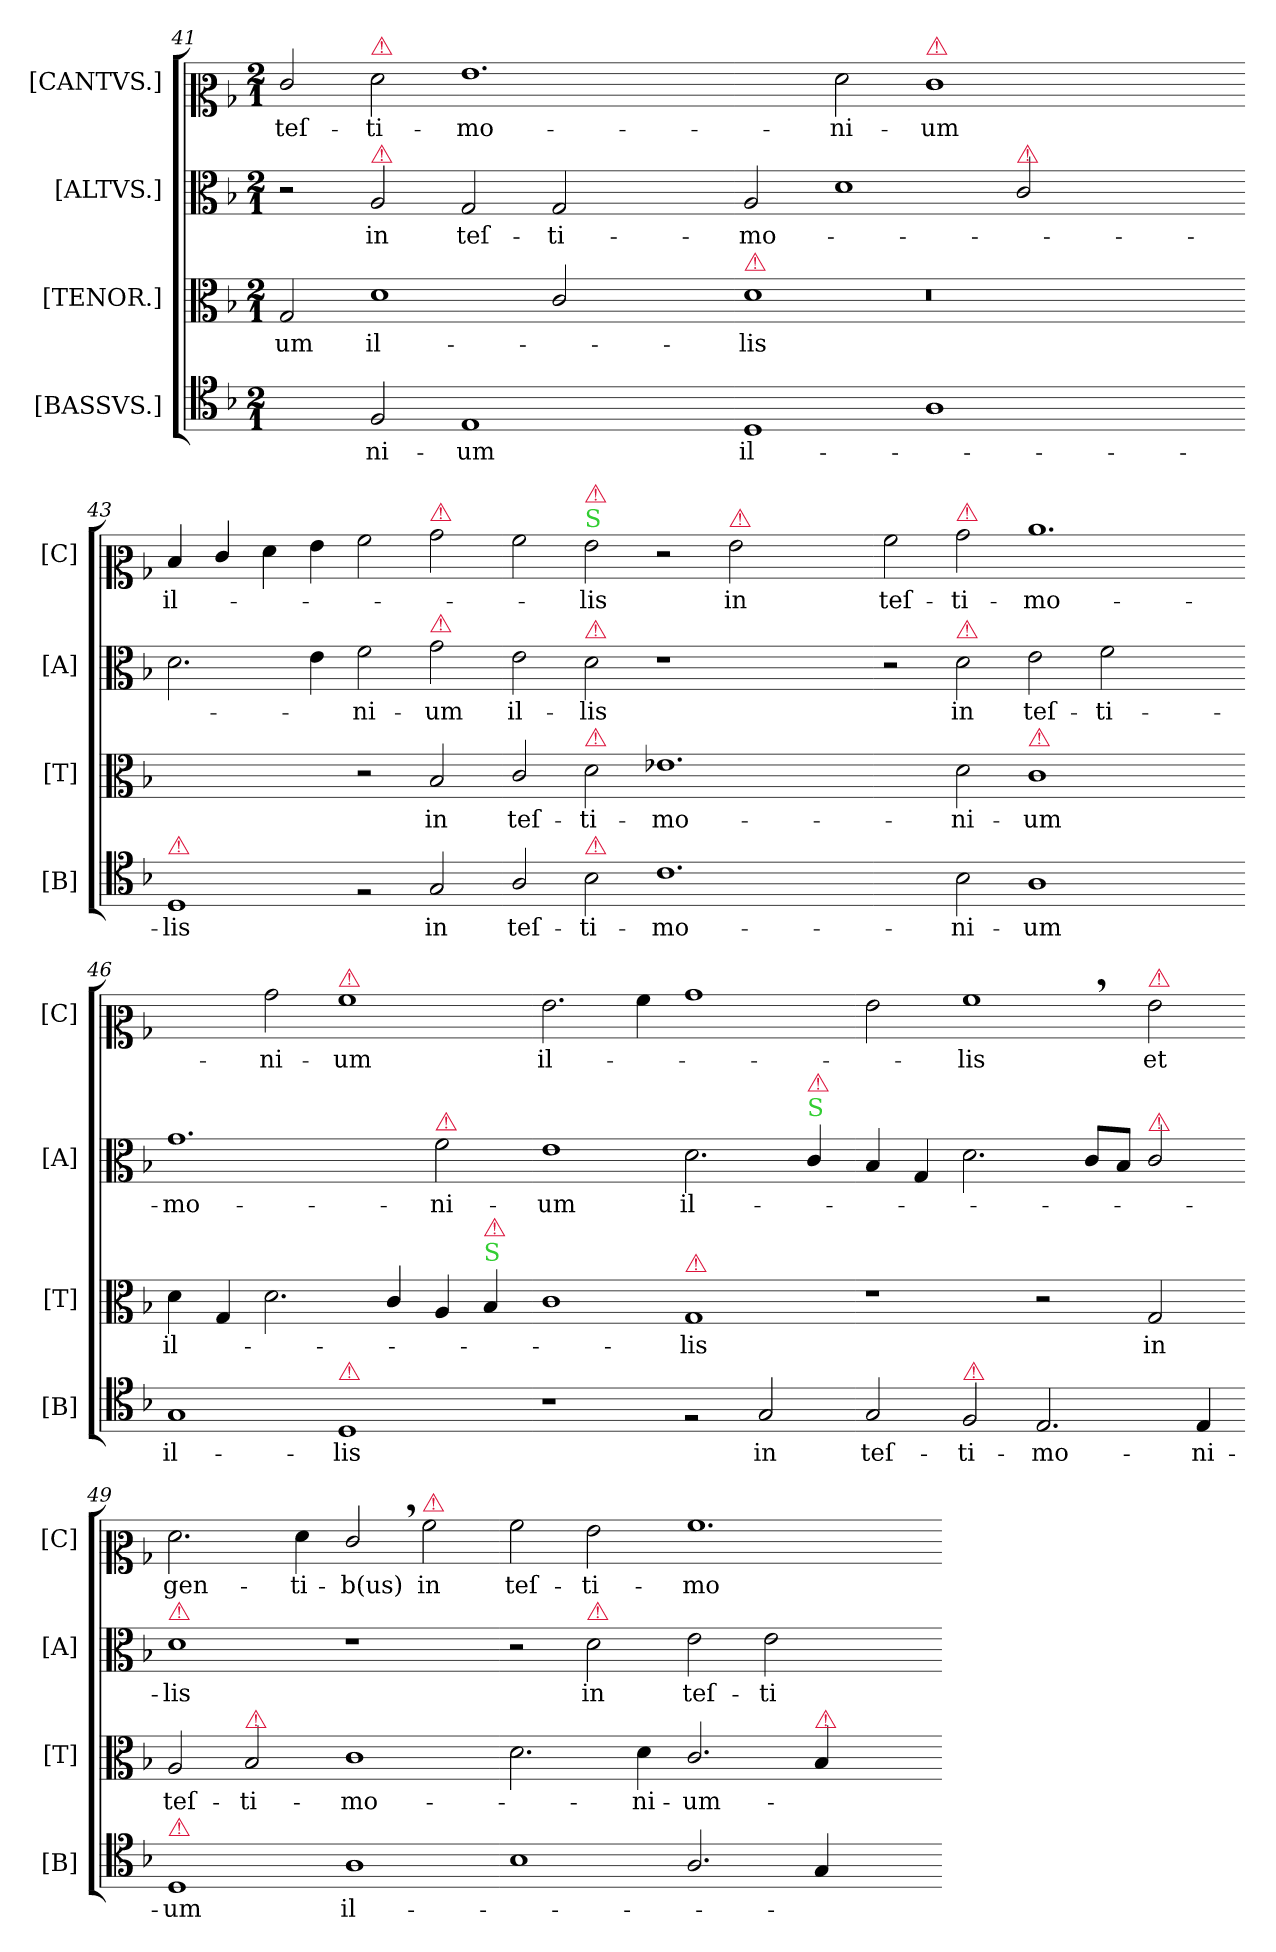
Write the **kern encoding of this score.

**kern	**text	**kern	**text	**kern	**text	**kern	**text
*part4	*part4	*part3	*part3	*part2	*part2	*part1	*part1
*staff4	*staff4	*staff3	*staff3	*staff2	*staff2	*staff1	*staff1
*I"[BASSVS.]	*	*I"[TENOR.]	*	*I"[ALTVS.]	*	*I"[CANTVS.]	*
*I'[B]	*	*I'[T]	*	*I'[A]	*	*I'[C]	*
*clefC4	*	*clefC3	*	*clefC3	*	*clefC2	*
*k[b-]	*	*k[b-]	*	*k[b-]	*	*k[b-]	*
*M2/1	*	*M2/1	*	*M2/1	*	*M2/1	*
=41	=41	=41	=41	=41	=41	=41	=41
2ryy	.	2G/	-um	2r	.	2e/	teſ-
!	!	!	!	!	!	!LO:TX:a:color=crimson:t=⚠	!
!	!	!	!	!LO:TX:a:color=crimson:t=⚠	!	!	!
2F/	-ni-	1d	il-	2A/	in	2f\	-ti-
1E	-um	.	.	2G/	teſ-	1.g	-mo-
.	.	2c/	.	2G/	-ti-	.	.
2ryy	.	2ryy	.	2ryy	.	.	.
=42-	=42-	=42-	=42-	=42-	=42-	=42-	=42-
!	!	!LO:TX:a:color=crimson:t=⚠	!	!	!	!	!
1D	il-	1d	-lis	2A/	-mo-	2ryy	.
.	.	.	.	1d	.	2f\	-ni-
!	!	!	!	!	!	!LO:TX:a:color=crimson:t=⚠	!
1A	.	0r	.	.	.	1e	-um
!	!	!	!	!LO:TX:a:color=crimson:t=⚠	!	!	!
.	.	.	.	2c/	.	.	.
1ryy	.	.	.	1ryy	.	1ryy	.
=43-	=43-	=43-	=43-	=43-	=43-	=43-	=43-
!LO:TX:a:color=crimson:t=⚠	!	!	!	!	!	!	!
1D	-lis	1ryy	.	2.d\	.	4d/	il-
.	.	.	.	.	.	4e/	.
.	.	.	.	.	.	4f\	.
.	.	.	.	4e\	.	4g\	.
2rF	.	2r	.	2f\	-ni-	2a\	.
!	!	!	!	!	!	!LO:TX:a:color=crimson:t=⚠	!
!	!	!	!	!LO:TX:a:color=crimson:t=⚠	!	!	!
!	!LO:LY:i	!	!LO:LY:i	!	!	!	!
2G/	in	2B-/	in	2g\	-um	2b-\	.
=44-	=44-	=44-	=44-	=44-	=44-	=44-	=44-
!	!LO:LY:i	!	!LO:LY:i	!	!	!	!
2A/	teſ-	2c/	teſ-	2e\	il-	2a\	.
!	!	!	!	!	!	!LO:TX:a:color=limegreen:t=S	!
!	!	!	!	!	!	!LO:TX:a:color=crimson:t=⚠	!
!	!	!	!	!LO:TX:a:color=crimson:t=⚠	!	!	!
!	!	!LO:TX:a:color=crimson:t=⚠	!	!	!	!	!
!LO:TX:a:color=crimson:t=⚠	!	!	!	!	!	!	!
!	!LO:LY:i	!	!LO:LY:i	!	!	!	!
2B-\	-ti-	2d\	-ti-	2d\	-lis	2g\	-lis
!	!LO:LY:i	!	!LO:LY:i	!	!	!	!
1.c	-mo-	1.e-X	-mo-	1r	.	2r	.
!	!	!	!	!	!	!LO:TX:a:color=crimson:t=⚠	!
.	.	.	.	.	.	2g\	in
.	.	.	.	2ryy	.	2ryy	.
=45-	=45-	=45-	=45-	=45-	=45-	=45-	=45-
2ryy	.	2ryy	.	2r	.	2a\	teſ-
!	!	!	!	!	!	!LO:TX:a:color=crimson:t=⚠	!
!	!	!	!	!LO:TX:a:color=crimson:t=⚠	!	!	!
!	!LO:LY:i	!	!LO:LY:i	!	!LO:LY:i	!	!
2B-\	-ni-	2d\	-ni-	2d\	in	2b-\	-ti-
!	!	!LO:TX:a:color=crimson:t=⚠	!	!	!	!	!
!	!LO:LY:i	!	!LO:LY:i	!	!LO:LY:i	!	!
1A	-um	1c	-um	2e\	teſ-	1.cc	-mo-
!	!	!	!	!	!LO:LY:i	!	!
.	.	.	.	2f\	-ti-	.	.
2ryy	.	2ryy	.	2ryy	.	.	.
=46-	=46-	=46-	=46-	=46-	=46-	=46-	=46-
!	!LO:LY:i	!	!LO:LY:i	!	!LO:LY:i	!	!
1G	il-	4d\	il-	1.g	-mo-	2ryy	.
.	.	4G/	.	.	.	.	.
.	.	2.d\	.	.	.	2b-\	-ni-
!	!	!	!	!	!	!LO:TX:a:color=crimson:t=⚠	!
!LO:TX:a:color=crimson:t=⚠	!	!	!	!	!	!	!
!	!LO:LY:i	!	!	!	!	!	!
1D	-lis	.	.	.	.	1a	-um
.	.	4c/	.	.	.	.	.
!	!	!	!	!LO:TX:a:color=crimson:t=⚠	!	!	!
!	!	!	!	!	!LO:LY:i	!	!
.	.	4A/	.	2f\	-ni-	.	.
!	!	!LO:TX:a:color=limegreen:t=S	!	!	!	!	!
!	!	!LO:TX:a:color=crimson:t=⚠	!	!	!	!	!
.	.	4B-/	.	.	.	.	.
=47-	=47-	=47-	=47-	=47-	=47-	=47-	=47-
!	!	!	!	!	!LO:LY:i	!	!
1r	.	1c	.	1e	-um	2.g\	il-
.	.	.	.	.	.	4a\	.
!	!	!LO:TX:a:color=crimson:t=⚠	!	!	!	!	!
!	!	!	!LO:LY:i	!	!LO:LY:i	!	!
2rF	.	1G	-lis	2.d\	il-	1b-	.
!	!LO:LY:i	!	!	!	!	!	!
2G/	in	.	.	.	.	.	.
!	!	!	!	!LO:TX:a:color=limegreen:t=S	!	!	!
!	!	!	!	!LO:TX:a:color=crimson:t=⚠	!	!	!
.	.	.	.	4c/	.	.	.
=48-	=48-	=48-	=48-	=48-	=48-	=48-	=48-
!	!LO:LY:i	!	!	!	!	!	!
2G/	teſ-	1r	.	4B-/	.	2g\	.
.	.	.	.	4G/	.	.	.
!LO:TX:a:color=crimson:t=⚠	!	!	!	!	!	!	!
!	!LO:LY:i	!	!	!	!	!	!
2F/	-ti-	.	.	2.d\	.	1a,	-lis
!	!LO:LY:i	!	!	!	!	!	!
2.E/	-mo-	2r	.	.	.	.	.
.	.	.	.	8c/L	.	.	.
.	.	.	.	8B-/J	.	.	.
!	!	!	!	!	!	!LO:TX:a:color=crimson:t=⚠	!
!	!	!	!	!LO:TX:a:color=crimson:t=⚠	!	!	!
.	.	2G/	in	2c/	.	2g\	et
!	!LO:LY:i	!	!	!	!	!	!
4E/	-ni-	.	.	.	.	.	.
=49-	=49-	=49-	=49-	=49-	=49-	=49-	=49-
!	!	!	!	!LO:TX:a:color=crimson:t=⚠	!	!	!
!LO:TX:a:color=crimson:t=⚠	!	!	!	!	!	!	!
!	!LO:LY:i	!	!	!	!LO:LY:i	!	!
1D	-um	2A/	teſ-	1d	-lis	2.f\	gen-
!	!	!LO:TX:a:color=crimson:t=⚠	!	!	!	!	!
.	.	2B-/	-ti-	.	.	.	.
.	.	.	.	.	.	4f\	-ti-
!	!LO:LY:i	!	!	!	!	!	!
1A	il-	1c	-mo-	1r	.	2e,/	-b(us)
!	!	!	!	!	!	!LO:TX:a:color=crimson:t=⚠	!
.	.	.	.	.	.	2a\	in
=50-	=50-	=50-	=50-	=50-	=50-	=50-	=50-
1B-	.	2.d\	.	2r	.	2a\	teſ-
!	!	!	!	!LO:TX:a:color=crimson:t=⚠	!	!	!
.	.	.	.	2d\	in	2g\	-ti-
.	.	4d\	-ni-	.	.	.	.
2.A/	.	2.c/	-um-	2e\	teſ-	1.a	-mo-
.	.	.	.	2e\	-ti-	.	.
!	!	!LO:TX:a:color=crimson:t=⚠	!	!	!	!	!
4G/	.	4B-/	.	.	.	.	.
2ryy	.	2ryy	.	2ryy	.	.	.
=-	=-	=-	=-	=-	=-	=-	=-
*-	*-	*-	*-	*-	*-	*-	*-
